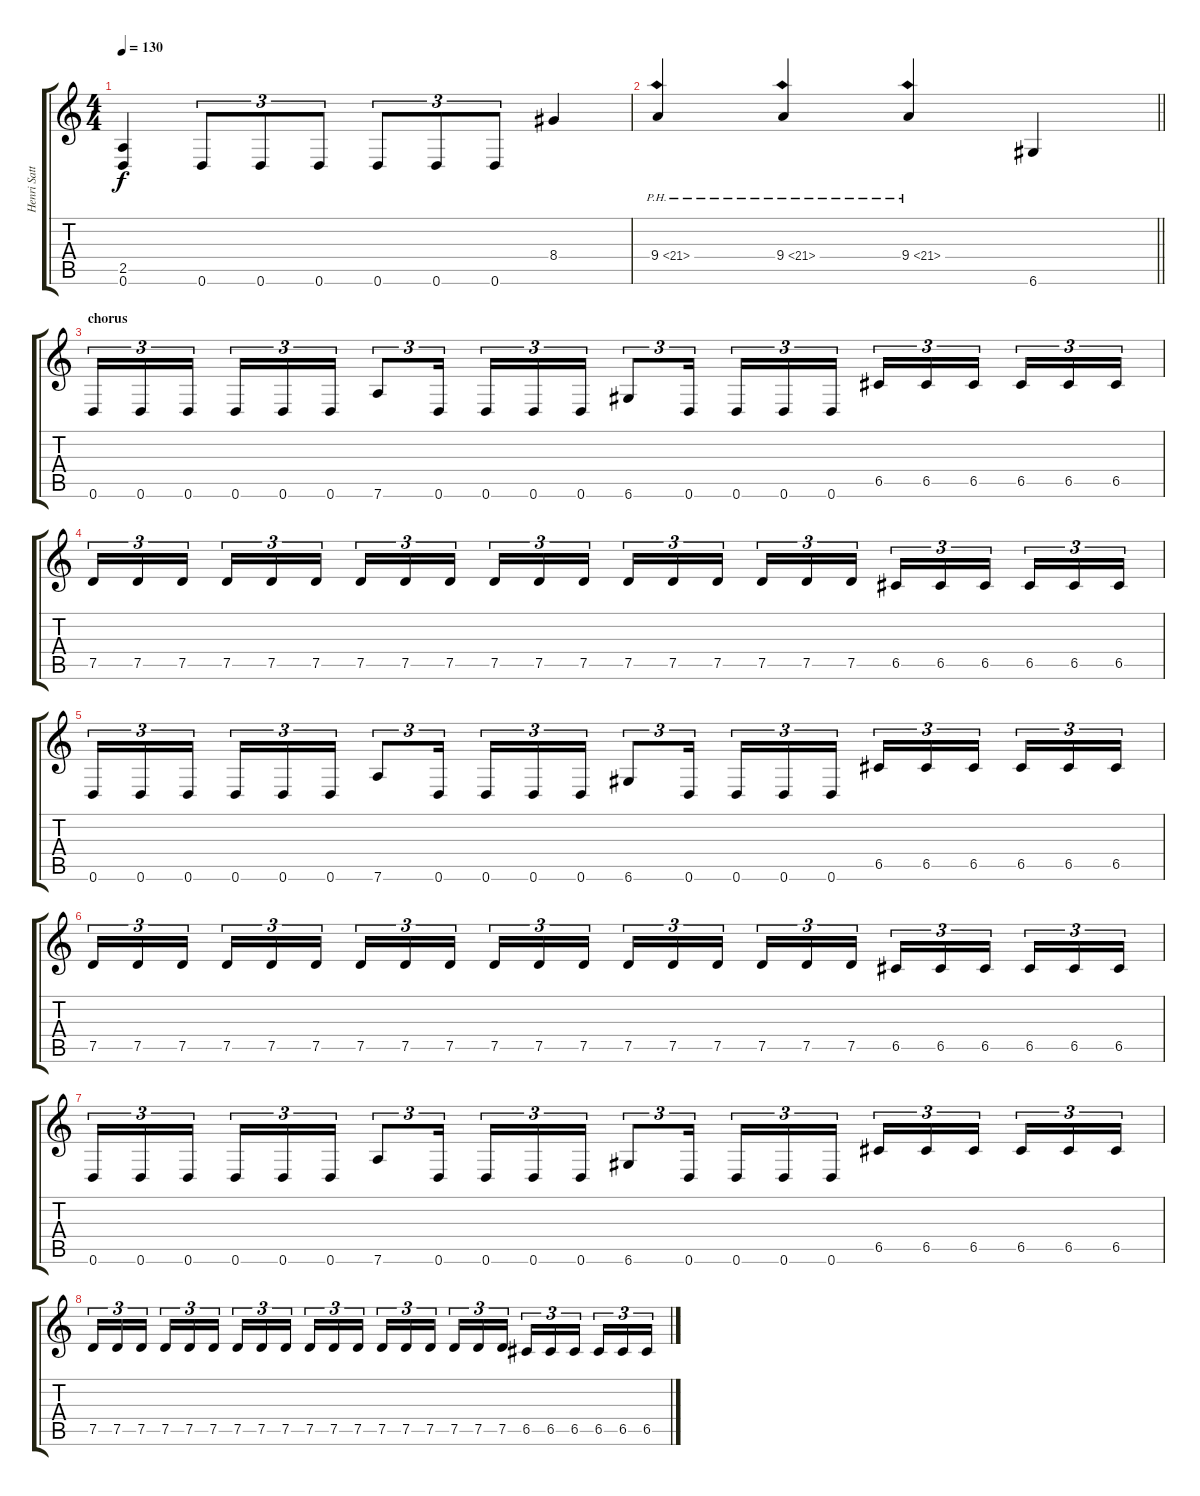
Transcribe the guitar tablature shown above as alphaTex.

\track ("Henri Sattler " "Henri Satt") {instrument overdrivenguitar}
\staff {score tabs}
\tuning (D4 A3 F3 C3 G2 D2) {hide}
\ts (4 4)
\tempo 130
\clef g2
\ks c
(2.5 0.6).4{dy f} 0.6.8{tu (3 2)} 0.6.8{tu (3 2)} 0.6.8{tu (3 2)} 0.6.8{tu (3 2)} 0.6.8{tu (3 2)} 0.6.8{tu (3 2)} 8.4.4 |
\barLineRight lightlight
9.4{ph 12}.4 9.4{ph 12}.4 9.4{ph 12}.4 6.6.4 |
\section ("" "chorus")
0.6.16{tu (3 2)} 0.6.16{tu (3 2)} 0.6.16{tu (3 2) beam splitsecondary} 0.6.16{tu (3 2)} 0.6.16{tu (3 2)} 0.6.16{tu (3 2)} 7.6.8{tu (3 2)} 0.6.16{tu (3 2) beam splitsecondary} 0.6.16{tu (3 2)} 0.6.16{tu (3 2)} 0.6.16{tu (3 2)} 6.6.8{tu (3 2)} 0.6.16{tu (3 2) beam splitsecondary} 0.6.16{tu (3 2)} 0.6.16{tu (3 2)} 0.6.16{tu (3 2)} 6.5.16{tu (3 2)} 6.5.16{tu (3 2)} 6.5.16{tu (3 2) beam splitsecondary} 6.5.16{tu (3 2)} 6.5.16{tu (3 2)} 6.5.16{tu (3 2)} |
7.5.16{tu (3 2)} 7.5.16{tu (3 2)} 7.5.16{tu (3 2) beam splitsecondary} 7.5.16{tu (3 2)} 7.5.16{tu (3 2)} 7.5.16{tu (3 2)} 7.5.16{tu (3 2)} 7.5.16{tu (3 2)} 7.5.16{tu (3 2) beam splitsecondary} 7.5.16{tu (3 2)} 7.5.16{tu (3 2)} 7.5.16{tu (3 2)} 7.5.16{tu (3 2)} 7.5.16{tu (3 2)} 7.5.16{tu (3 2) beam splitsecondary} 7.5.16{tu (3 2)} 7.5.16{tu (3 2)} 7.5.16{tu (3 2)} 6.5.16{tu (3 2)} 6.5.16{tu (3 2)} 6.5.16{tu (3 2) beam splitsecondary} 6.5.16{tu (3 2)} 6.5.16{tu (3 2)} 6.5.16{tu (3 2)} |
0.6.16{tu (3 2)} 0.6.16{tu (3 2)} 0.6.16{tu (3 2) beam splitsecondary} 0.6.16{tu (3 2)} 0.6.16{tu (3 2)} 0.6.16{tu (3 2)} 7.6.8{tu (3 2)} 0.6.16{tu (3 2) beam splitsecondary} 0.6.16{tu (3 2)} 0.6.16{tu (3 2)} 0.6.16{tu (3 2)} 6.6.8{tu (3 2)} 0.6.16{tu (3 2) beam splitsecondary} 0.6.16{tu (3 2)} 0.6.16{tu (3 2)} 0.6.16{tu (3 2)} 6.5.16{tu (3 2)} 6.5.16{tu (3 2)} 6.5.16{tu (3 2) beam splitsecondary} 6.5.16{tu (3 2)} 6.5.16{tu (3 2)} 6.5.16{tu (3 2)} |
7.5.16{tu (3 2)} 7.5.16{tu (3 2)} 7.5.16{tu (3 2) beam splitsecondary} 7.5.16{tu (3 2)} 7.5.16{tu (3 2)} 7.5.16{tu (3 2)} 7.5.16{tu (3 2)} 7.5.16{tu (3 2)} 7.5.16{tu (3 2) beam splitsecondary} 7.5.16{tu (3 2)} 7.5.16{tu (3 2)} 7.5.16{tu (3 2)} 7.5.16{tu (3 2)} 7.5.16{tu (3 2)} 7.5.16{tu (3 2) beam splitsecondary} 7.5.16{tu (3 2)} 7.5.16{tu (3 2)} 7.5.16{tu (3 2)} 6.5.16{tu (3 2)} 6.5.16{tu (3 2)} 6.5.16{tu (3 2) beam splitsecondary} 6.5.16{tu (3 2)} 6.5.16{tu (3 2)} 6.5.16{tu (3 2)} |
0.6.16{tu (3 2)} 0.6.16{tu (3 2)} 0.6.16{tu (3 2) beam splitsecondary} 0.6.16{tu (3 2)} 0.6.16{tu (3 2)} 0.6.16{tu (3 2)} 7.6.8{tu (3 2)} 0.6.16{tu (3 2) beam splitsecondary} 0.6.16{tu (3 2)} 0.6.16{tu (3 2)} 0.6.16{tu (3 2)} 6.6.8{tu (3 2)} 0.6.16{tu (3 2) beam splitsecondary} 0.6.16{tu (3 2)} 0.6.16{tu (3 2)} 0.6.16{tu (3 2)} 6.5.16{tu (3 2)} 6.5.16{tu (3 2)} 6.5.16{tu (3 2) beam splitsecondary} 6.5.16{tu (3 2)} 6.5.16{tu (3 2)} 6.5.16{tu (3 2)} |
7.5.16{tu (3 2)} 7.5.16{tu (3 2)} 7.5.16{tu (3 2) beam splitsecondary} 7.5.16{tu (3 2)} 7.5.16{tu (3 2)} 7.5.16{tu (3 2)} 7.5.16{tu (3 2)} 7.5.16{tu (3 2)} 7.5.16{tu (3 2) beam splitsecondary} 7.5.16{tu (3 2)} 7.5.16{tu (3 2)} 7.5.16{tu (3 2)} 7.5.16{tu (3 2)} 7.5.16{tu (3 2)} 7.5.16{tu (3 2) beam splitsecondary} 7.5.16{tu (3 2)} 7.5.16{tu (3 2)} 7.5.16{tu (3 2)} 6.5.16{tu (3 2)} 6.5.16{tu (3 2)} 6.5.16{tu (3 2) beam splitsecondary} 6.5.16{tu (3 2)} 6.5.16{tu (3 2)} 6.5.16{tu (3 2)}
